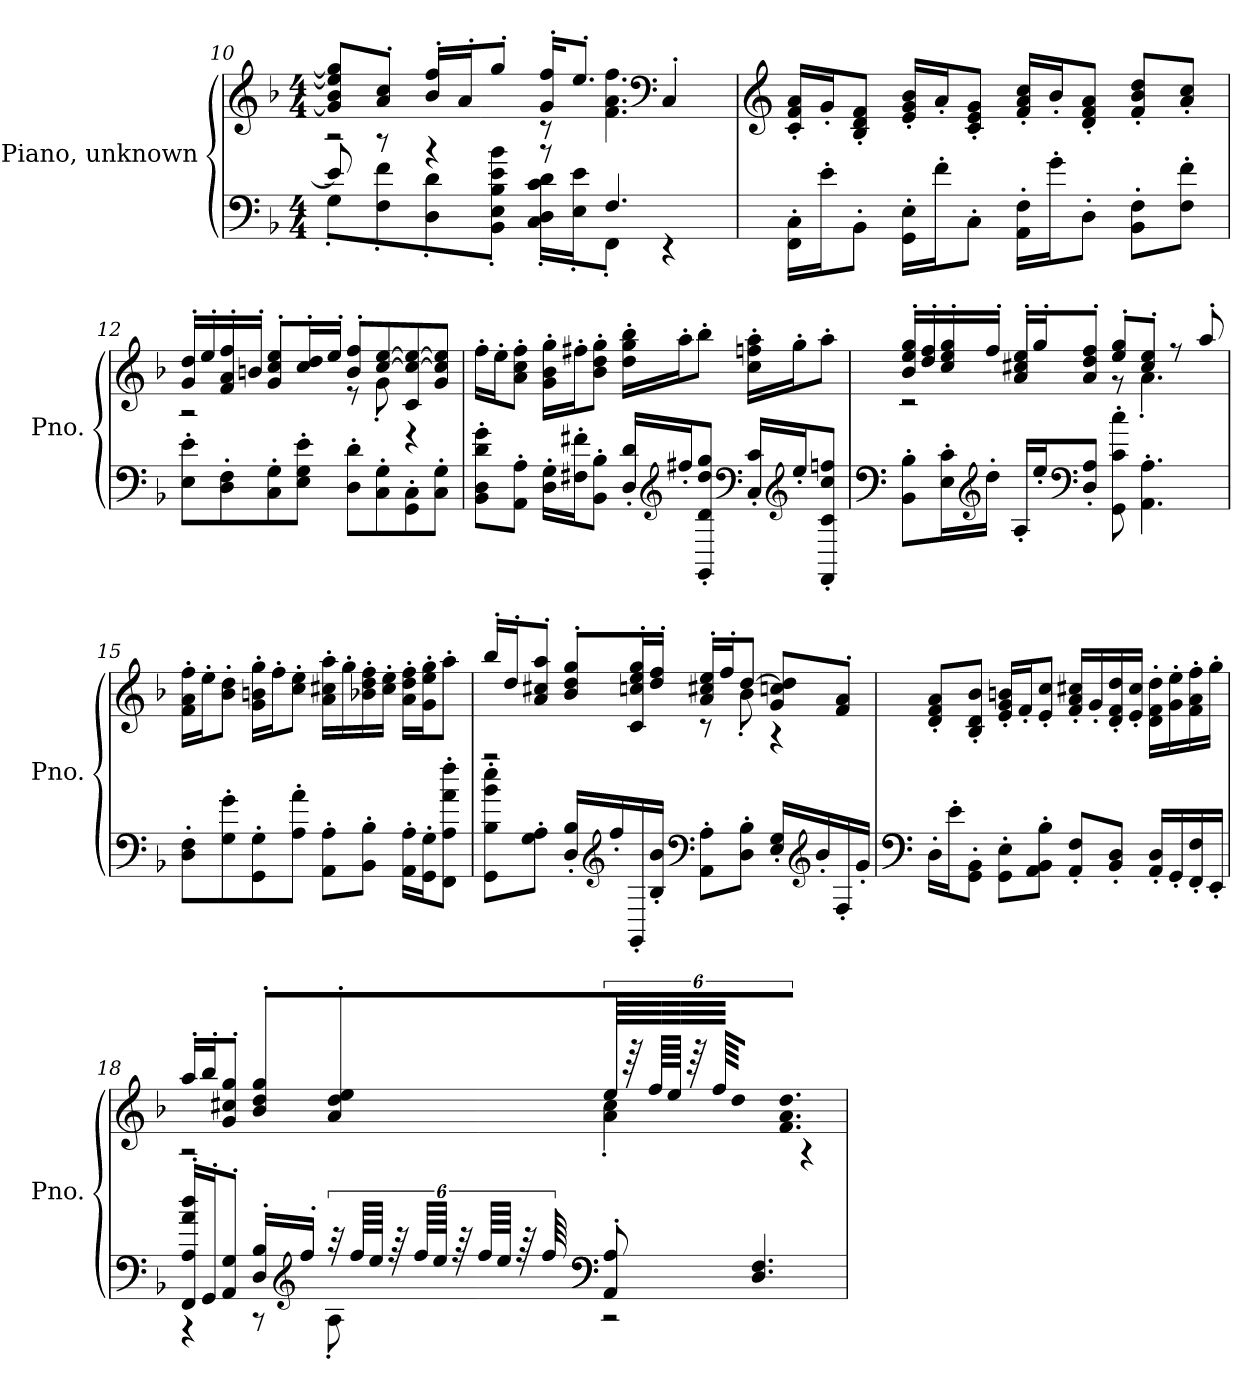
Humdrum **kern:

**kern	**kern
*part1	*part1
*staff2	*staff1
*I"Piano, unknown	*
*I'Pno.	*
!!LO:LB:g=z
*clefF4	*clefG2
*k[b-]	*k[b-]
*M4/4	*M4/4
=10	=10
*^	*^
8e/]	8G'\L	8g/] 8b-/ 8ee/] 8gg/]L	2r
8r	8F\' 8f\'	8a/' 8cc/'J	.
4r	8D\' 8d\'	16b-/' 16ff/'LL	.
.	.	16a'/J	.
.	8BB-\' 8E\' 8B-\' 8e\' 8b-\'J	8gg'/J	.
8r	16C\' 16D\' 16c\' 16d\'LL	16g/' 16ff/'KL	8r
.	16E\' 16e\'J	8.ee'/J	.
4.F/	8FF'\J	.	4.f\ 4.a\ 4.ff\
*	*	*clefF4	*
.	4r	4C'/	.
*v	*v	*	*
*	*v	*v
=11	=11
*	*clefG2
16FF\' 16C\'LL	16c/' 16f/' 16a/'LL
16e'\J	16g'/J
8BB-'\J	8B-/' 8d/' 8f/'J
16GG\' 16E\'LL	16e/' 16g/' 16b-/'LL
16f'\J	16a'/J
8C'\J	8c/' 8e/' 8g/'J
16AA\' 16F\'LL	16f/' 16a/' 16cc/'LL
16g'\J	16b-'/J
8D'\J	8d/' 8f/' 8a/'J
8BB-\' 8F\'L	8f/' 8b-/' 8dd/'L
8F\' 8f\'J	8a/' 8cc/'J
=12	=12
*	*^
8E\' 8e\'L	16g/' 16dd/'LL	2r
.	16ee'/	.
8D\' 8F\'	16f/' 16a/' 16ff/'	.
.	16bn'/JJ	.
8C\' 8G\'	8g/' 8cc/' 8ee/'L	.
8E\' 8G\' 8e\'J	16cc/' 16dd/'L	.
.	16ee'/JJ	.
8D\' 8d\'L	8b/' 8ff/'L	8r
8C\' 8G\'	[8cc/ [8ee/	8g'\
8GG\' 8C\'	8c/ 8cc/_ 8ee/_	4r
8C\' 8G\'J	8g/ 8cc/] 8ee/]J	.
*	*v	*v
!!LO:LB:g=z
=13	=13
8BB-\' 8D\' 8d\' 8g\'L	16ff'\LL
.	16ee'\J
8AA\' 8A\'J	8a\' 8cc\' 8ff\'J
16D\' 16G\'LL	16g\' 16b-\' 16gg\'LL
16F#X\' 16f#X\'J	16ff#X'\J
8BB-\' 8B-\'J	8b-\' 8dd\' 8gg\'J
16D/' 16d/'LL	16dd\' 16gg\' 16bb-\'LL
*clefG2	*
16ff#X'/J	16aa'\J
8GG/' 8d/' 8dd/' 8gg/'J	8bb-'\J
*clefF4	*
16C/' 16c/'LL	16cc\' 16ffn\' 16aa\'LL
*clefG2	*
16ee'/J	16gg'\J
8FF/' 8c/' 8cc/' 8ffn/'J	8aa'\J
=14	=14
*clefF4	*
*	*^
8BB-\' 8B-\'L	16b-/' 16ee/' 16gg/'LL	2r
.	16dd/' 16ff/'	.
16E\' 16c\'L	16cc/' 16ee/' 16gg/'	.
*clefG2	*	*
16dd'\JJ	16ff'/JJ	.
16A'/LL	16a/' 16cc#X/' 16ee/'LL	.
16ee'/J	16gg'/J	.
*clefF4	*	*
8D/' 8A/'J	8a/' 8dd/' 8ff/'J	.
8GG\' 8c\' 8cc\'	8ee/' 8gg/'L	8r
4.AA\' 4.A\'	8cc#/' 8ee/'J	4.a'\
.	8r	.
.	8aa'/	.
*	*v	*v
!!LO:PB:g=z
=15	=15
8D\' 8F\'L	16f\' 16a\' 16ff\'LL
.	16ee'\J
8G\' 8g\'	8b-\' 8dd\'J
8GG\' 8G\'	16g\' 16bn\' 16gg\'LL
.	16ff'\J
8A\' 8a\'J	8cc\' 8ee\'J
8AA\' 8A\'L	16a\' 16cc#X\' 16aa\'LL
.	16gg'\
8BB-\' 8B-\'J	16b-X\' 16dd\' 16ff\'
.	16cc#\' 16ee\'JJ
16AA\' 16A\'LL	16a\' 16dd\' 16ff\'LL
16GG\' 16G\'J	16g\' 16ee\' 16gg\'J
8FF\' 8A\' 8a\' 8ff\'J	8aa'\J
=16	=16
*	*^
8GG\' 8B-\' 8b-\' 8ee\'L	16bb-'/LL	2r
.	16dd'/J	.
8G\' 8A\'J	8a/' 8cc#X/' 8aa/'J	.
16D/' 16B-/'LL	8b-/' 8dd/' 8gg/'L	.
*clefG2	*	*
16ff'/	.	.
16GG'/	16c/' 16ccn/' 16ee/' 16gg/'L	.
16B-/' 16b-/'JJ	16dd/' 16ff/'JJ	.
*clefF4	*	*
8AA\' 8A\'L	16a/' 16cc#X/' 16ee/'LL	8r
.	16ff'/J	.
8D\' 8B-\'J	[8dd/J	8b-'\
16E/' 16G/'LL	8g/ 8ccn/ 8dd/]L	4r
*clefG2	*	*
16b-'/	.	.
16F'/	8f/' 8a/'J	.
16g'/JJ	.	.
*	*v	*v
!!LO:LB:g=z
=17	=17
*clefF4	*
16D'\LL	8d/' 8f/' 8a/'L
16e'\J	.
8GG\' 8BB-\'J	8B-/' 8d/' 8b-/'J
8GG\' 8E\'L	16e/' 16g/' 16bn/'LL
.	16f'/J
8AA\' 8BB-\' 8B-\'J	8e/' 8cc/'J
8AA/' 8F/'L	16f/' 16a/' 16cc#X/'LL
.	16g'/
8BB-/' 8D/'J	16d/' 16f/' 16dd/'
.	16e/' 16cc#/'JJ
16AA/' 16D/'LL	16d\' 16f\' 16dd\'LL
16GG'/	16g\' 16ee\'
16FF/' 16F/'	16f\' 16a\' 16ff\'
16EE'/JJ	16gg'\JJ
=18	=18
*^	*^
16FF/' 16A/' 16a/' 16dd/'LL	4r	16aa'/LL	2r
16GG'/J	.	16bb-'/J	.
8AA/' 8G/'J	.	8g/' 8cc#X/' 8gg/'J	.
16D/' 16B-/'LL	8r	8b-/' 8dd/' 8gg/'L	.
*clefG2	*	*	*
16ff'/JJ	.	.	.
48r	8A'\	8a/' 8dd/' 8ee/'	.
96ff/LLLL	.	.	.
96ee/JJJJ	.	.	.
96r	.	.	.
96ff/LLLL	.	.	.
96ee/JJJJ	.	.	.
96r	.	.	.
96ff/LLLL	.	.	.
96ee/JJJJ	.	.	.
96r	.	.	.
96ff/	.	.	.
*clefF4	*	*	*
8AA/' 8A/'	2r	96ee/Jkkk	4a\' 4cc#\'
.	.	96r	.
.	.	96ff/LLLL	.
.	.	96ee/JJJJ	.
.	.	96r	.
.	.	96ff/KKLL	.
.	.	16dd/JJ	.
4.D/ 4.F/	.	4.f/ 4.a/ 4.dd/	.
.	.	.	4r
*v	*v	*	*
*	*v	*v
=	=
*-	*-
